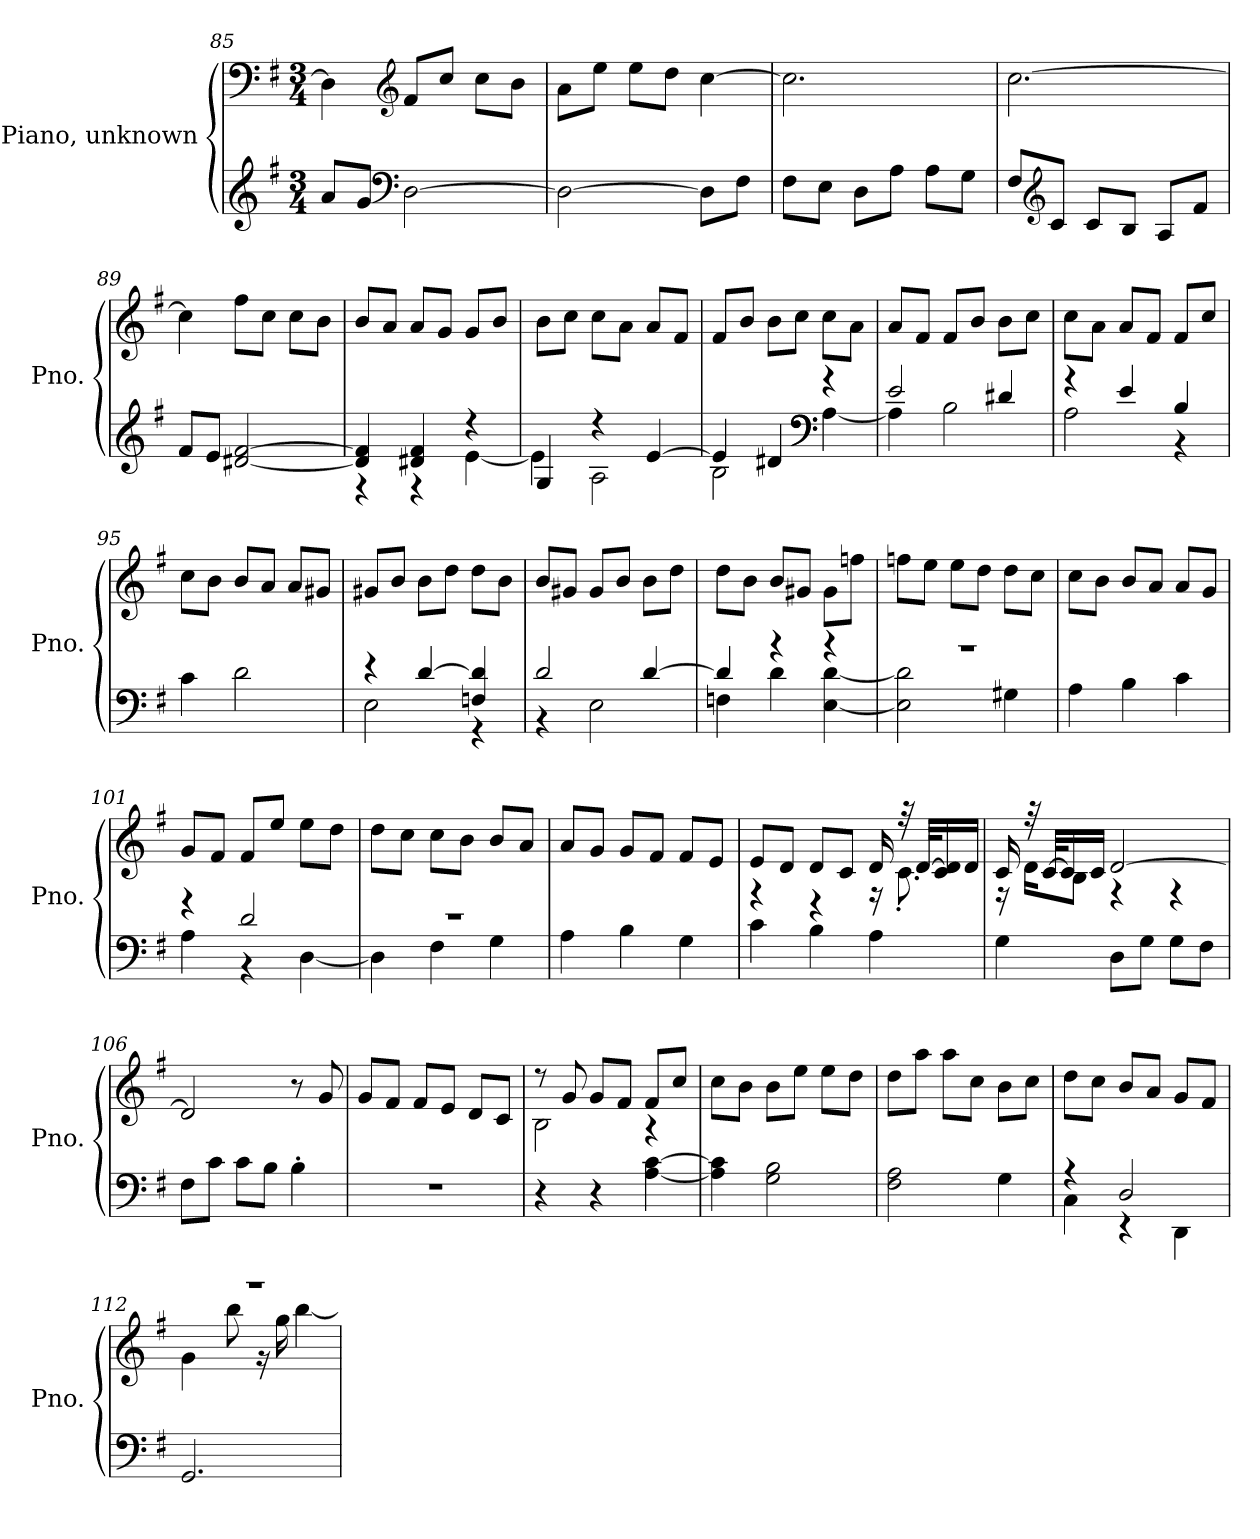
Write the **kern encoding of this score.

**kern	**kern
*part1	*part1
*staff2	*staff1
*I"Piano, unknown	*
*I'Pno.	*
*clefG2	*clefF4
*k[f#]	*k[f#]
*M3/4	*M3/4
=85	=85
8a/L	4D\]
8g/J	.
*clefF4	*clefG2
[2D\	8f#/L
.	8cc/J
.	8cc\L
.	8b\J
=86	=86
2D\_	8a\L
.	8ee\J
.	8ee\L
.	8dd\J
8D\L]	[4cc\
8F#\J	.
!!LO:LB:g=z
=87	=87
8F#\L	2.cc\]
8E\J	.
8D\L	.
8A\J	.
8A\L	.
8G\J	.
=88	=88
8F#/L	[2.cc\
*clefG2	*
8c/J	.
8c/L	.
8B/J	.
8A/L	.
8f#/J	.
=89	=89
8f#/L	4cc\]
8e/J	.
[2d#X/ [2f#/	8ff#\L
.	8cc\J
.	8cc\L
.	8b\J
=90	=90
*^	*
4d#/] 4f#/]	4r	8b/L
.	.	8a/J
4d#X/ 4f#/	4r	8a/L
.	.	8g/J
4r	[4e\	8g/L
.	.	8b/J
=91	=91	=91
4G/	4e\]	8b\L
.	.	8cc\J
4r	2A\	8cc\L
.	.	8a\J
[4e/	.	8a/L
.	.	8f#/J
!!LO:LB:g=z
=92	=92	=92
4e/]	2B\	8f#/L
.	.	8b/J
4d#X/	.	8b\L
.	.	8cc\J
*clefF4	*	*
4r	[4A\	8cc\L
.	.	8a\J
=93	=93	=93
2e/	4A\]	8a/L
.	.	8f#/J
.	2B\	8f#/L
.	.	8b/J
4d#X/	.	8b\L
.	.	8cc\J
=94	=94	=94
4r	2A\	8cc\L
.	.	8a\J
4e/	.	8a/L
.	.	8f#/J
4B/	4r	8f#/L
.	.	8cc/J
*v	*v	*
=95	=95
4c\	8cc\L
.	8b\J
2d\	8b/L
.	8a/J
.	8a/L
.	8g#X/J
=96	=96
*^	*
4r	2E\	8g#X/L
.	.	8b/J
[4d/	.	8b\L
.	.	8dd\J
4Fn/ 4d/]	4r	8dd\L
.	.	8b\J
=97	=97	=97
2d/	4r	8b/L
.	.	8g#X/J
.	2E\	8g#/L
.	.	8b/J
[4d/	.	8b\L
.	.	8dd\J
!!LO:PB:g=z
=98	=98	=98
4d/]	4Fn\	8dd\L
.	.	8b\J
4r	4d\	8b/L
.	.	8g#X/J
4r	[4E\ [4d\	8g#\L
.	.	8ffn\J
=99	=99	=99
2.r	2E\] 2d\]	8ffn\L
.	.	8ee\J
.	.	8ee\L
.	.	8dd\J
.	4G#X\	8dd\L
.	.	8cc\J
*v	*v	*
=100	=100
4A\	8cc\L
.	8b\J
4B\	8b/L
.	8a/J
4c\	8a/L
.	8g/J
=101	=101
*^	*
4r	4A\	8g/L
.	.	8f#/J
2d/	4r	8f#/L
.	.	8ee/J
.	[4D\	8ee\L
.	.	8dd\J
=102	=102	=102
2.r	4D\]	8dd\L
.	.	8cc\J
.	4F#\	8cc\L
.	.	8b\J
.	4G\	8b/L
.	.	8a/J
*v	*v	*
=103	=103
4A\	8a/L
.	8g/J
4B\	8g/L
.	8f#/J
4G\	8f#/L
.	8e/J
!!LO:LB:g=z
=104	=104
*	*^
4c\	8e/L	4r
.	8d/J	.
4B\	8d/L	4r
.	8c/J	.
4A\	16d/	16r
.	32r	8.c'\
.	[32d/KLL	.
.	16c/ 16d/]	.
.	16d/JJ	.
=105	=105	=105
4G\	16c/	16r
.	32r	16d\KL
.	[32c/KLL	.
.	16c/]	8B\J
.	16c/JJ	.
8D\L	[2d/	4r
8G\J	.	.
8G\L	.	4r
8F#\J	.	.
*	*v	*v
=106	=106
8F#\L	2d/]
8c\J	.
8c\L	.
8B\J	.
4B'\	8r
.	8g/
=107	=107
2.r	8g/L
.	8f#/J
.	8f#/L
.	8e/J
.	8d/L
.	8c/J
=108	=108
*	*^
4r	8r	2B\
.	8g/	.
4r	8g/L	.
.	8f#/J	.
[4A\ [4c\	8f#/L	4r
.	8cc/J	.
*	*v	*v
!!LO:LB:g=z
=109	=109
4A\] 4c\]	8cc\L
.	8b\J
2G\ 2B\	8b\L
.	8ee\J
.	8ee\L
.	8dd\J
=110	=110
2F#\ 2A\	8dd\L
.	8aa\J
.	8aa\L
.	8cc\J
4G\	8b\L
.	8cc\J
=111	=111
*^	*
4r	4C\	8dd\L
.	.	8cc\J
2D/	4r	8b/L
.	.	8a/J
.	4DD\	8g/L
.	.	8f#/J
*v	*v	*
=112	=112
*	*^
2.GG/	2.r	4g\
.	.	8bb\
.	.	16r
.	.	16gg\
.	.	[4bb\
*	*v	*v
=	=
*-	*-
